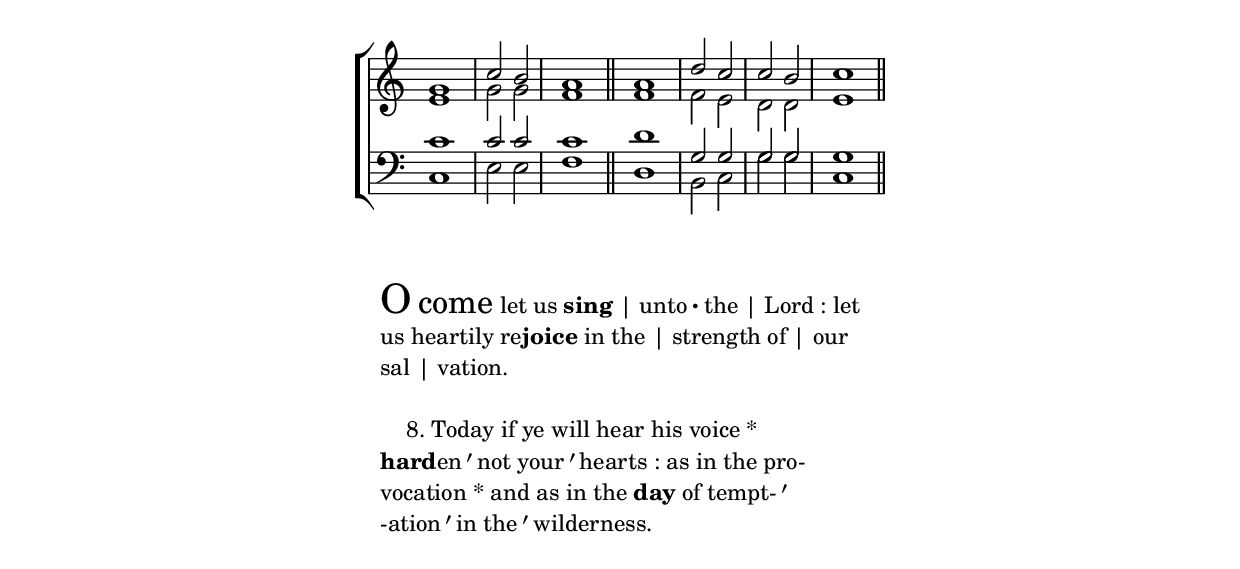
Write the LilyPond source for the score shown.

%% DO NOT EDIT this file manually; it is automatically
%% generated from LSR http://lsr.dsi.unimi.it
%% Make any changes in LSR itself, or in Documentation/snippets/new/ ,
%% and then run scripts/auxiliar/makelsr.py
%%
%% This file is in the public domain.
\version "2.17.25"

\header {
  lsrtags = "template, vocal-music"

  texidoc = "
This template shows one way of setting out an Anglican psalm chant. It
also shows how the verses may be added as stand-alone text under the
music.  The two verses are coded in different styles to demonstrate
more possibilities.

"
  doctitle = "Anglican psalm template"
} % begin verbatim


SopranoMusic = \relative g' {
  g1 | c2 b | a1 | \bar "||"
  a1 | d2 c | c b | c1 | \bar "||"
}

AltoMusic = \relative c' {
  e1 | g2 g | f1 |
  f1 | f2 e | d d | e1 |
}

TenorMusic = \relative a {
  c1 | c2 c | c1 |
  d1 | g,2 g | g g | g1 |
}

BassMusic =  \relative c {
  c1 | e2 e | f1 |
  d1 | b2 c | g' g | c,1 |
}

global = {
  \time 2/2
}

dot = \markup {
  \raise #0.7 \musicglyph #"dots.dot"
}

tick = \markup {
  \raise #1 \fontsize #-5 \musicglyph #"scripts.rvarcomma"
}

% Use markup to center the chant on the page
\markup {
  \fill-line {
    \score {  % centered
      <<
        \new ChoirStaff <<
          \new Staff <<
            \global
            \clef "treble"
            \new Voice = "Soprano" <<
              \voiceOne
              \SopranoMusic
            >>
            \new Voice = "Alto" <<
              \voiceTwo
              \AltoMusic
            >>
          >>
          \new Staff <<
            \clef "bass"
            \global
            \new Voice = "Tenor" <<
              \voiceOne
              \TenorMusic
            >>
            \new Voice = "Bass" <<
              \voiceTwo
              \BassMusic
            >>
          >>
        >>
      >>
      \layout {
        \context {
          \Score
          \override SpacingSpanner.base-shortest-duration = #(ly:make-moment 1/2)
        }
        \context {
          \Staff
          \remove "Time_signature_engraver"
        }
      }
    }  % End score
  }
}  % End markup

\markup {
  \fill-line {
    \column {
      \left-align {
        \null \null \null
        \line {
          \fontsize #5 O
          \fontsize #3 come
          let us \bold sing | unto \dot the | Lord : let
        }
        \line {
          us heartily
          \concat { re \bold joice }
          in the | strength of | our
        }
        \line {
          sal | vation.
        }
        \null
        \line {
          \hspace #2.5 8. Today if ye will hear his voice *
        }
        \line {
          \concat { \bold hard en }
          \tick not your \tick hearts : as in the pro-
        }
        \line {
          vocation * and as in the \bold day of tempt- \tick
        }
        \line {
          -ation \tick in the \tick wilderness.
        }
      }
    }
  }
}
